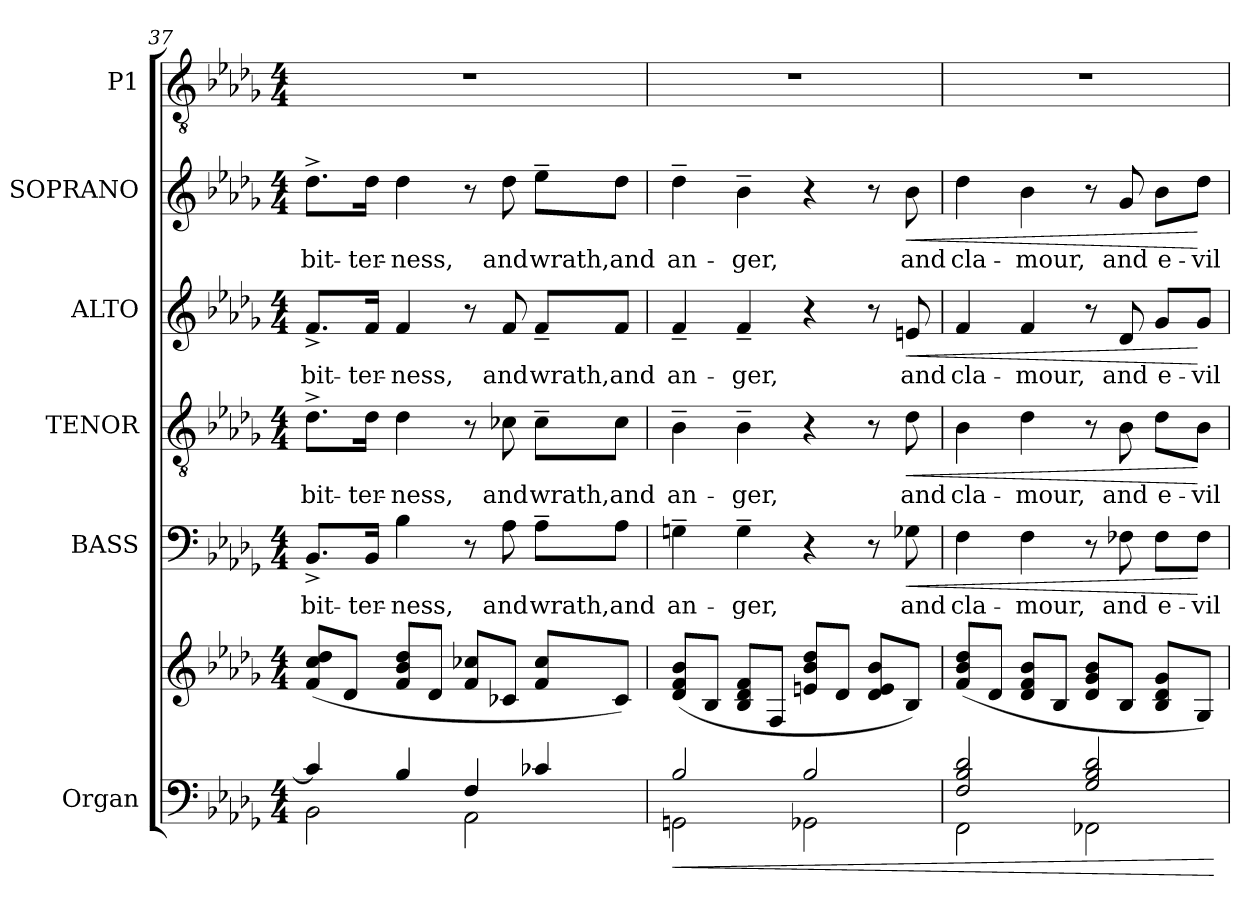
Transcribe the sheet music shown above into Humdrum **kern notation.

**kern	**kern	**dynam	**kern	**text	**dynam	**kern	**text	**dynam	**kern	**text	**dynam	**kern	**text	**dynam	**kern
*part6	*part6	*part6	*part5	*part5	*part5	*part4	*part4	*part4	*part3	*part3	*part3	*part2	*part2	*part2	*part1
*staff7	*staff6	*staff6/7	*staff5	*staff5	*staff5	*staff4	*staff4	*staff4	*staff3	*staff3	*staff3	*staff2	*staff2	*staff2	*staff1
*I"Organ	*	*	*I"BASS	*	*	*I"TENOR	*	*	*I"ALTO	*	*	*I"SOPRANO	*	*	*I"P1
*I'Org.	*	*	*I'B.	*	*	*I'T.	*	*	*I'A.	*	*	*I'S.	*	*	*
!!LO:LB:g=z
*clefF4	*clefG2	*	*clefF4	*	*	*clefGv2	*	*	*clefG2	*	*	*clefG2	*	*	*clefGv2
*	*	*	*	*	*	*ITrd7c12	*	*	*	*	*	*	*	*	*ITrd7c12
*k[b-e-a-d-g-]	*k[b-e-a-d-g-]	*	*k[b-e-a-d-g-]	*	*	*k[b-e-a-d-g-]	*	*	*k[b-e-a-d-g-]	*	*	*k[b-e-a-d-g-]	*	*	*k[b-e-a-d-g-]
*D-:	*D-:	*	*D-:	*	*	*D-:	*	*	*D-:	*	*	*D-:	*	*	*D-:
*M4/4	*M4/4	*	*M4/4	*	*	*M4/4	*	*	*M4/4	*	*	*M4/4	*	*	*M4/4
=37	=37	=37	=37	=37	=37	=37	=37	=37	=37	=37	=37	=37	=37	=37	=37
*^	*	*	*	*	*	*	*	*	*	*	*	*	*	*	*
!	!	!	!	!	!LO:LY:b:color=#000000	!	!	!	!	!	!	!	!	!	!	!
!	!	!	!	!	!	!	!	!LO:LY:b:color=#000000	!	!	!	!	!	!	!	!
!	!	!	!	!	!	!	!	!	!	!	!LO:LY:b:color=#000000	!	!	!	!	!
!	!	!	!	!	!	!	!	!	!	!	!	!	!	!LO:LY:b:color=#000000	!	!
4ci/]	2BB-i\	(8fi/ 8cci 8dd-iL	.	8.BB-^i/L	bit-	.	8.D-^i\L	bit-	.	8.f^i/L	bit-	.	8.dd-^i\L	bit-	.	1r
.	.	8d-i/J	.	.	.	.	.	.	.	.	.	.	.	.	.	.
!	!	!	!	!	!LO:LY:b:color=#000000	!	!	!	!	!	!	!	!	!	!	!
!	!	!	!	!	!	!	!	!LO:LY:b:color=#000000	!	!	!	!	!	!	!	!
!	!	!	!	!	!	!	!	!	!	!	!LO:LY:b:color=#000000	!	!	!	!	!
!	!	!	!	!	!	!	!	!	!	!	!	!	!	!LO:LY:b:color=#000000	!	!
.	.	.	.	16BB-i/Jk	-ter-	.	16D-i\Jk	-ter-	.	16fi/Jk	-ter-	.	16dd-i\Jk	-ter-	.	.
!	!	!	!	!	!LO:LY:b:color=#000000	!	!	!	!	!	!	!	!	!	!	!
!	!	!	!	!	!	!	!	!LO:LY:b:color=#000000	!	!	!	!	!	!	!	!
!	!	!	!	!	!	!	!	!	!	!	!LO:LY:b:color=#000000	!	!	!	!	!
!	!	!	!	!	!	!	!	!	!	!	!	!	!	!LO:LY:b:color=#000000	!	!
4B-i/	.	8fi/ 8b-i 8dd-iL	.	4B-i\	-ness,	.	4D-i\	-ness,	.	4fi/	-ness,	.	4dd-i\	-ness,	.	.
.	.	8d-i/J	.	.	.	.	.	.	.	.	.	.	.	.	.	.
4Fi/	2AA-i\	8fi/ 8cc-XiL	.	8r	.	.	8r	.	.	8r	.	.	8r	.	.	.
!	!	!	!	!	!LO:LY:b:color=#000000	!	!	!	!	!	!	!	!	!	!	!
!	!	!	!	!	!	!	!	!LO:LY:b:color=#000000	!	!	!	!	!	!	!	!
!	!	!	!	!	!	!	!	!	!	!	!LO:LY:b:color=#000000	!	!	!	!	!
!	!	!	!	!	!	!	!	!	!	!	!	!	!	!LO:LY:b:color=#000000	!	!
.	.	8c-Xi/J	.	8A-i\	and	.	8C-Xi\	and	.	8fi/	and	.	8dd-i\	and	.	.
!	!	!	!	!	!LO:LY:b:color=#000000	!	!	!	!	!	!	!	!	!	!	!
!	!	!	!	!	!	!	!	!LO:LY:b:color=#000000	!	!	!	!	!	!	!	!
!	!	!	!	!	!	!	!	!	!	!	!LO:LY:b:color=#000000	!	!	!	!	!
!	!	!	!	!	!	!	!	!	!	!	!	!	!	!LO:LY:b:color=#000000	!	!
4c-Xi/	.	8fi/ 8cc-iL	.	8A-~i\L	wrath,	.	8C-~i\L	wrath,	.	8f~i/L	wrath,	.	8ee-~i\L	wrath,	.	.
!	!	!	!	!	!LO:LY:b:color=#000000	!	!	!	!	!	!	!	!	!	!	!
!	!	!	!	!	!	!	!	!LO:LY:b:color=#000000	!	!	!	!	!	!	!	!
!	!	!	!	!	!	!	!	!	!	!	!LO:LY:b:color=#000000	!	!	!	!	!
!	!	!	!	!	!	!	!	!	!	!	!	!	!	!LO:LY:b:color=#000000	!	!
.	.	8c-i/J)	.	8A-i\J	and	.	8C-i\J	and	.	8fi/J	and	.	8dd-i\J	and	.	.
=38	=38	=38	=38	=38	=38	=38	=38	=38	=38	=38	=38	=38	=38	=38	=38	=38
!	!	!	!LO:HP:b=2	!	!	!	!	!	!	!	!	!	!	!	!	!
!	!	!	!	!	!LO:LY:b:color=#000000	!	!	!	!	!	!	!	!	!	!	!
!	!	!	!	!	!	!	!	!LO:LY:b:color=#000000	!	!	!	!	!	!	!	!
!	!	!	!	!	!	!	!	!	!	!	!LO:LY:b:color=#000000	!	!	!	!	!
!	!	!	!	!	!	!	!	!	!	!	!	!	!	!LO:LY:b:color=#000000	!	!
2B-i/	2GGni\	(8d-i/ 8fi 8b-iL	<	4Gn~i\	an-	.	4BB-~i\	an-	.	4f~i/	an-	.	4dd-~i\	an-	.	1r
.	.	8B-i/J	.	.	.	.	.	.	.	.	.	.	.	.	.	.
!	!	!	!	!	!LO:LY:b:color=#000000	!	!	!	!	!	!	!	!	!	!	!
!	!	!	!	!	!	!	!	!LO:LY:b:color=#000000	!	!	!	!	!	!	!	!
!	!	!	!	!	!	!	!	!	!	!	!LO:LY:b:color=#000000	!	!	!	!	!
!	!	!	!	!	!	!	!	!	!	!	!	!	!	!LO:LY:b:color=#000000	!	!
.	.	8B-i/ 8d-i 8fiL	.	4G~i\	-ger,	.	4BB-~i\	-ger,	.	4f~i/	-ger,	.	4b-~i\	-ger,	.	.
.	.	8Fi/J	.	.	.	.	.	.	.	.	.	.	.	.	.	.
2B-i/	2GG-Xi\	8eni/ 8b-i 8dd-iL	.	4r	.	.	4r	.	.	4r	.	.	4r	.	.	.
.	.	8d-i/J	.	.	.	.	.	.	.	.	.	.	.	.	.	.
.	.	8d-i/ 8ei 8b-iL	.	8r	.	.	8r	.	.	8r	.	.	8r	.	.	.
!	!	!	!	!	!LO:LY:b:color=#000000	!LO:HP:b	!	!	!	!	!	!	!	!	!	!
!	!	!	!	!	!	!	!	!LO:LY:b:color=#000000	!LO:HP:b	!	!	!	!	!	!	!
!	!	!	!	!	!	!	!	!	!	!	!LO:LY:b:color=#000000	!LO:HP:b	!	!	!	!
!	!	!	!	!	!	!	!	!	!	!	!	!	!	!LO:LY:b:color=#000000	!LO:HP:b	!
.	.	8B-i/J)	.	8G-Xi\	and	<	8D-i\	and	<	8eni/	and	<	8b-i\	and	<	.
=39	=39	=39	=39	=39	=39	=39	=39	=39	=39	=39	=39	=39	=39	=39	=39	=39
!	!	!	!	!	!LO:LY:b:color=#000000	!	!	!	!	!	!	!	!	!	!	!
!	!	!	!	!	!	!	!	!LO:LY:b:color=#000000	!	!	!	!	!	!	!	!
!	!	!	!	!	!	!	!	!	!	!	!LO:LY:b:color=#000000	!	!	!	!	!
!	!	!	!	!	!	!	!	!	!	!	!	!	!	!LO:LY:b:color=#000000	!	!
2Fi/ 2B-i 2d-i	2FFi\	(8fi/ 8b-i 8dd-iL	.	4Fi\	cla-	.	4BB-i\	cla-	.	4fi/	cla-	.	4dd-i\	cla-	.	1r
.	.	8d-i/J	.	.	.	.	.	.	.	.	.	.	.	.	.	.
!	!	!	!	!	!LO:LY:b:color=#000000	!	!	!	!	!	!	!	!	!	!	!
!	!	!	!	!	!	!	!	!LO:LY:b:color=#000000	!	!	!	!	!	!	!	!
!	!	!	!	!	!	!	!	!	!	!	!LO:LY:b:color=#000000	!	!	!	!	!
!	!	!	!	!	!	!	!	!	!	!	!	!	!	!LO:LY:b:color=#000000	!	!
.	.	8d-i/ 8fi 8b-iL	.	4Fi\	-mour,	.	4D-i\	-mour,	.	4fi/	-mour,	.	4b-i\	-mour,	.	.
.	.	8B-i/J	.	.	.	.	.	.	.	.	.	.	.	.	.	.
2G-i/ 2B-i 2d-i	2FF-Xi\	8d-i/ 8g-i 8b-iL	.	8r	.	.	8r	.	.	8r	.	.	8r	.	.	.
!	!	!	!	!	!LO:LY:b:color=#000000	!	!	!	!	!	!	!	!	!	!	!
!	!	!	!	!	!	!	!	!LO:LY:b:color=#000000	!	!	!	!	!	!	!	!
!	!	!	!	!	!	!	!	!	!	!	!LO:LY:b:color=#000000	!	!	!	!	!
!	!	!	!	!	!	!	!	!	!	!	!	!	!	!LO:LY:b:color=#000000	!	!
.	.	8B-i/J	.	8F-Xi\	and	.	8BB-i\	and	.	8d-i/	and	.	8g-i/	and	.	.
!	!	!	!	!	!LO:LY:b:color=#000000	!	!	!	!	!	!	!	!	!	!	!
!	!	!	!	!	!	!	!	!LO:LY:b:color=#000000	!	!	!	!	!	!	!	!
!	!	!	!	!	!	!	!	!	!	!	!LO:LY:b:color=#000000	!	!	!	!	!
!	!	!	!	!	!	!	!	!	!	!	!	!	!	!LO:LY:b:color=#000000	!	!
.	.	8B-i/ 8d-i 8g-iL	.	8F-i\L	e-	.	8D-i\L	e-	.	8g-i/L	e-	.	8b-i\L	e-	.	.
!	!	!	!	!	!LO:LY:b:color=#000000	!	!	!	!	!	!	!	!	!	!	!
!	!	!	!	!	!	!	!	!LO:LY:b:color=#000000	!	!	!	!	!	!	!	!
!	!	!	!	!	!	!	!	!	!	!	!LO:LY:b:color=#000000	!	!	!	!	!
!	!	!	!	!	!	!	!	!	!	!	!	!	!	!LO:LY:b:color=#000000	!	!
.	.	8G-i/J)	.	8F-i\J	-vil	[	8BB-i\J	-vil	[	8g-i/J	-vil	[	8dd-i\J	-vil	[	.
*v	*v	*	*	*	*	*	*	*	*	*	*	*	*	*	*	*
.	.	[	.	.	.	.	.	.	.	.	.	.	.	.	.
=	=	=	=	=	=	=	=	=	=	=	=	=	=	=	=
*-	*-	*-	*-	*-	*-	*-	*-	*-	*-	*-	*-	*-	*-	*-	*-
